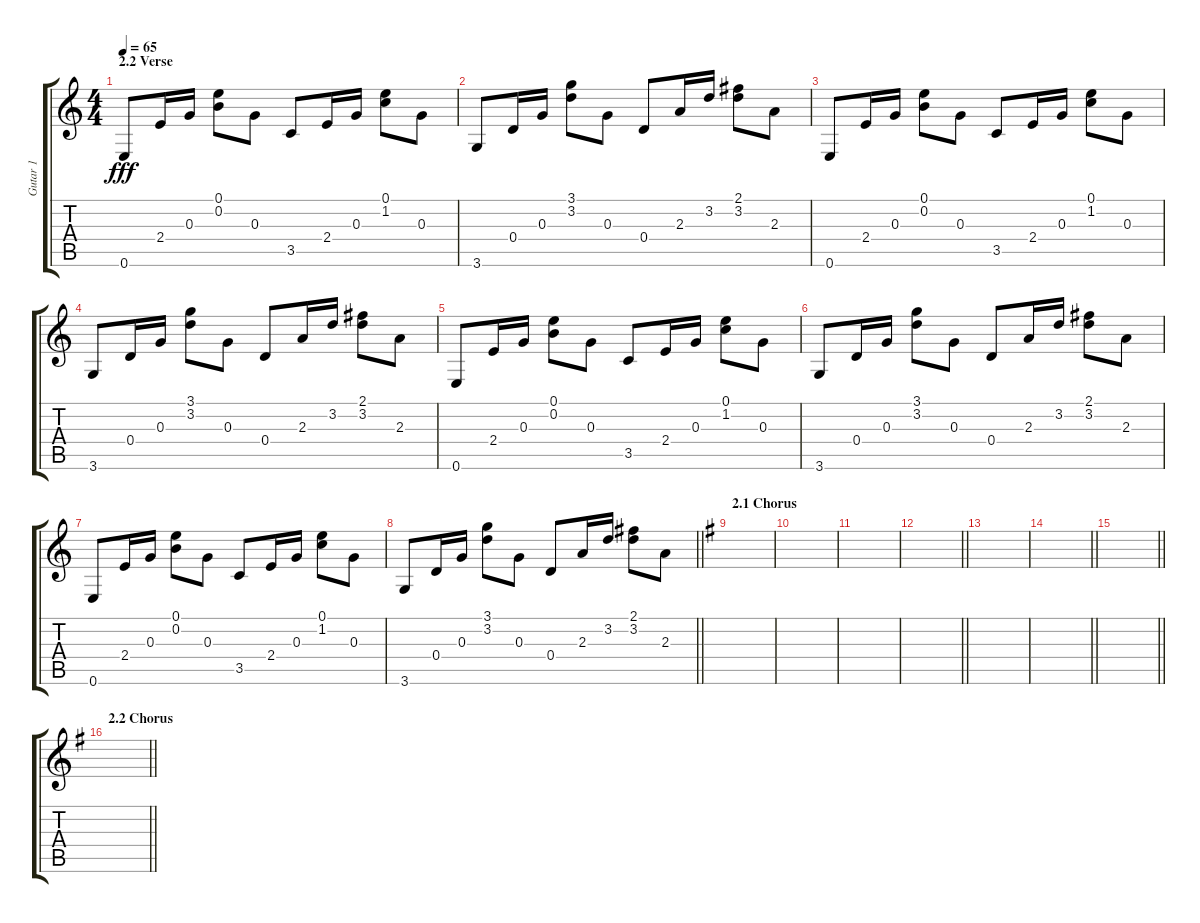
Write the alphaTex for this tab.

\track ("Gutar 1" "Gutar 1") {instrument acousticguitarsteel}
\staff {score tabs}
\tuning (E4 B3 G3 D3 A2 E2) {hide}
\ts (4 4)
\section ("" "2.2 Verse")
\tempo 65
\clef g2
\ks c
0.6.8{dy fff} 2.4.16 0.3.16 (0.1 0.2).8 0.3.8 3.5.8 2.4.16 0.3.16 (0.1 1.2).8 0.3.8 |
3.6.8 0.4.16 0.3.16 (3.1 3.2).8 0.3.8 0.4.8 2.3.16 3.2.16 (2.1 3.2).8 2.3.8 |
0.6.8 2.4.16 0.3.16 (0.1 0.2).8 0.3.8 3.5.8 2.4.16 0.3.16 (0.1 1.2).8 0.3.8 |
3.6.8 0.4.16 0.3.16 (3.1 3.2).8 0.3.8 0.4.8 2.3.16 3.2.16 (2.1 3.2).8 2.3.8 |
0.6.8 2.4.16 0.3.16 (0.1 0.2).8 0.3.8 3.5.8 2.4.16 0.3.16 (0.1 1.2).8 0.3.8 |
3.6.8 0.4.16 0.3.16 (3.1 3.2).8 0.3.8 0.4.8 2.3.16 3.2.16 (2.1 3.2).8 2.3.8 |
0.6.8 2.4.16 0.3.16 (0.1 0.2).8 0.3.8 3.5.8 2.4.16 0.3.16 (0.1 1.2).8 0.3.8 |
\barLineRight lightlight
3.6.8 0.4.16 0.3.16 (3.1 3.2).8 0.3.8 0.4.8 2.3.16 3.2.16 (2.1 3.2).8 2.3.8 |
\section ("" "2.1 Chorus")
\ks eminor
|
|
|
\barLineRight lightlight
|
|
\barLineRight lightlight
|
\barLineRight lightlight
|
\section ("" "2.2 Chorus")
\barLineRight lightlight
